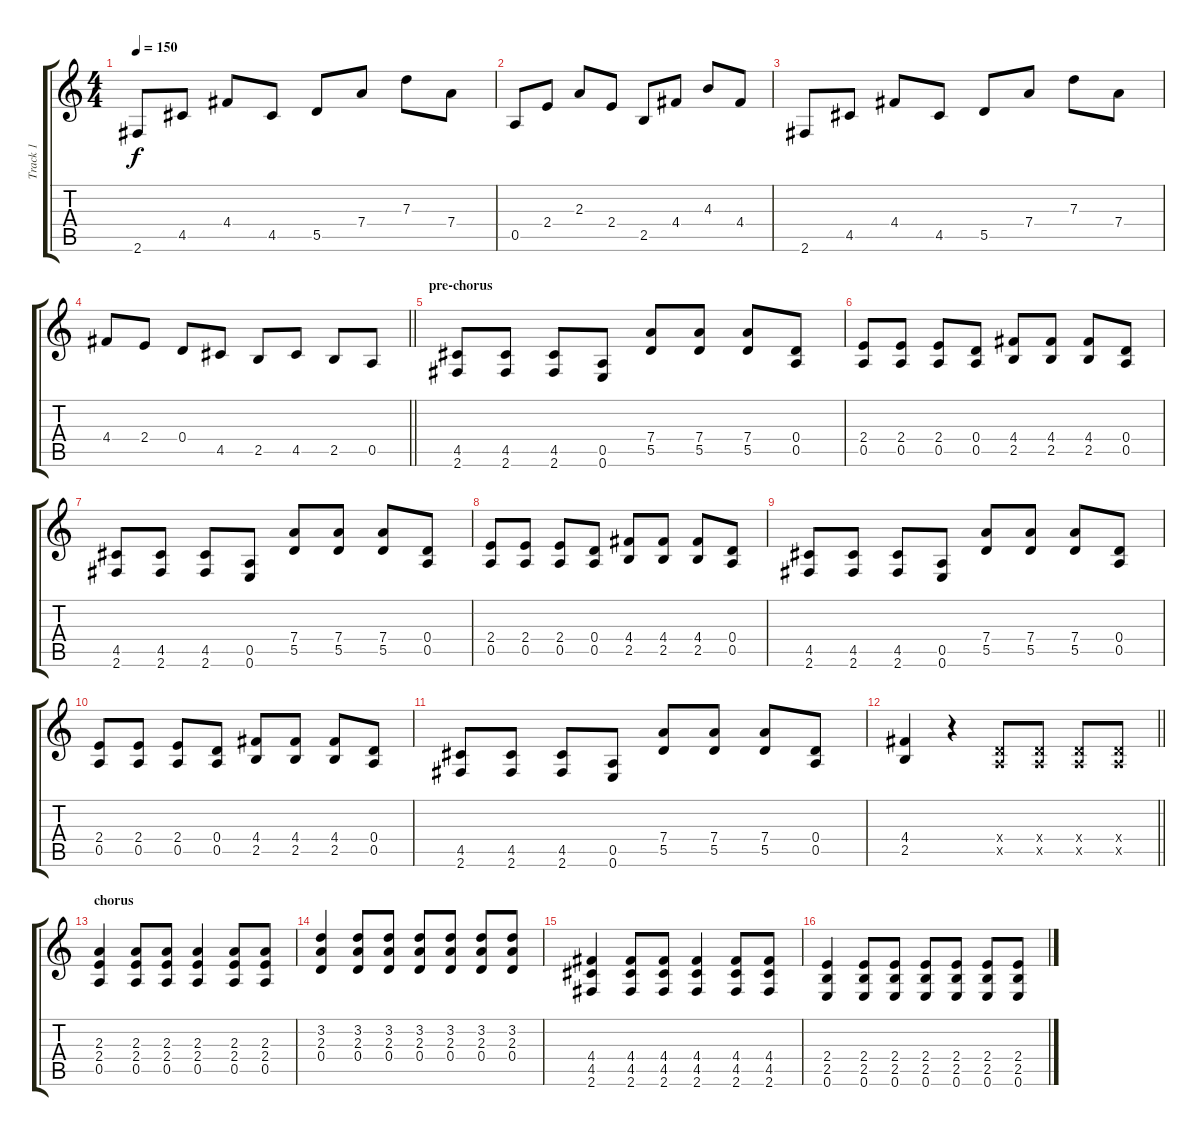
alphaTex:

\track ("Track 1" "Track 1") {instrument acousticguitarsteel}
\staff {score tabs}
\tuning (E4 B3 G3 D3 A2 E2) {hide}
\ts (4 4)
\tempo 150
\clef g2
\ks c
2.6.8{dy f} 4.5.8 4.4.8 4.5.8 5.5.8 7.4.8 7.3.8 7.4.8 |
0.5.8 2.4.8 2.3.8 2.4.8 2.5.8 4.4.8 4.3.8 4.4.8 |
2.6.8 4.5.8 4.4.8 4.5.8 5.5.8 7.4.8 7.3.8 7.4.8 |
\barLineRight lightlight
4.4.8 2.4.8 0.4.8 4.5.8 2.5.8 4.5.8 2.5.8 0.5.8 |
\section ("" "pre-chorus")
(4.5 2.6).8 (4.5 2.6).8 (4.5 2.6).8 (0.5 0.6).8 (7.4 5.5).8 (7.4 5.5).8 (7.4 5.5).8 (0.4 0.5).8 |
(2.4 0.5).8 (2.4 0.5).8 (2.4 0.5).8 (0.4 0.5).8 (4.4 2.5).8 (4.4 2.5).8 (4.4 2.5).8 (0.4 0.5).8 |
(4.5 2.6).8 (4.5 2.6).8 (4.5 2.6).8 (0.5 0.6).8 (7.4 5.5).8 (7.4 5.5).8 (7.4 5.5).8 (0.4 0.5).8 |
(2.4 0.5).8 (2.4 0.5).8 (2.4 0.5).8 (0.4 0.5).8 (4.4 2.5).8 (4.4 2.5).8 (4.4 2.5).8 (0.4 0.5).8 |
(4.5 2.6).8 (4.5 2.6).8 (4.5 2.6).8 (0.5 0.6).8 (7.4 5.5).8 (7.4 5.5).8 (7.4 5.5).8 (0.4 0.5).8 |
(2.4 0.5).8 (2.4 0.5).8 (2.4 0.5).8 (0.4 0.5).8 (4.4 2.5).8 (4.4 2.5).8 (4.4 2.5).8 (0.4 0.5).8 |
(4.5 2.6).8 (4.5 2.6).8 (4.5 2.6).8 (0.5 0.6).8 (7.4 5.5).8 (7.4 5.5).8 (7.4 5.5).8 (0.4 0.5).8 |
\barLineRight lightlight
(4.4 2.5).4 r.4 (0.4{x} 0.5{x}).8 (0.4{x} 0.5{x}).8 (0.4{x} 0.5{x}).8 (0.4{x} 0.5{x}).8 |
\section ("" "chorus")
(2.3 2.4 0.5).4 (2.3 2.4 0.5).8 (2.3 2.4 0.5).8 (2.3 2.4 0.5).4 (2.3 2.4 0.5).8 (2.3 2.4 0.5).8 |
(3.2 2.3 0.4).4 (3.2 2.3 0.4).8 (3.2 2.3 0.4).8 (3.2 2.3 0.4).8 (3.2 2.3 0.4).8 (3.2 2.3 0.4).8 (3.2 2.3 0.4).8 |
(4.4 4.5 2.6).4 (4.4 4.5 2.6).8 (4.4 4.5 2.6).8 (4.4 4.5 2.6).4 (4.4 4.5 2.6).8 (4.4 4.5 2.6).8 |
(2.4 2.5 0.6).4 (2.4 2.5 0.6).8 (2.4 2.5 0.6).8 (2.4 2.5 0.6).8 (2.4 2.5 0.6).8 (2.4 2.5 0.6).8 (2.4 2.5 0.6).8
